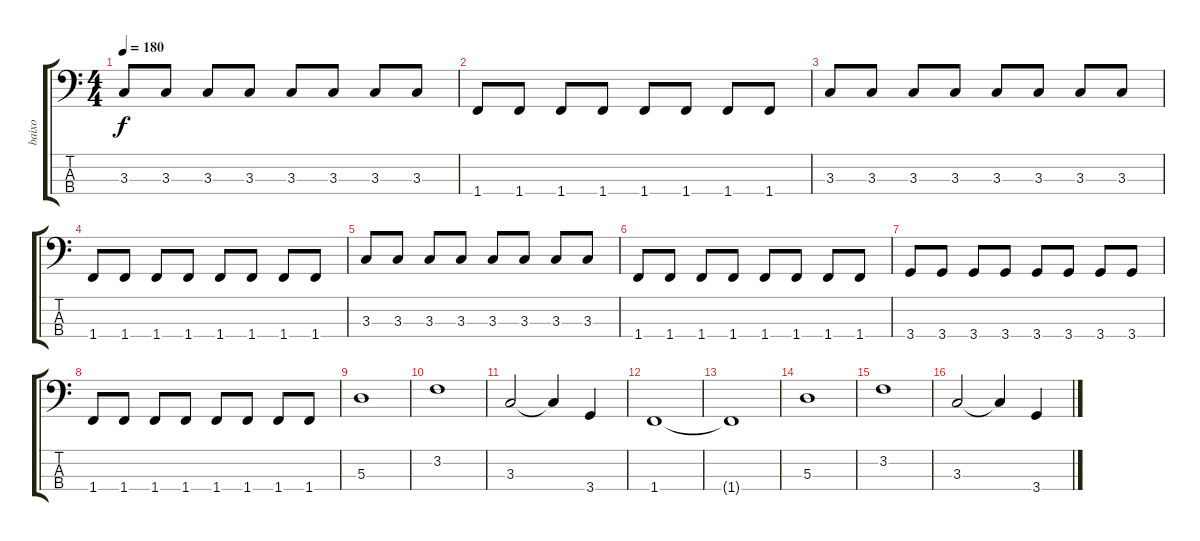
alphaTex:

\track ("baixo" "baixo") {instrument electricbasspick}
\staff {score tabs}
\tuning (G2 D2 A1 E1) {hide}
\ts (4 4)
\tempo 180
\clef f4
\ks c
3.3.8{dy f} 3.3.8 3.3.8 3.3.8 3.3.8 3.3.8 3.3.8 3.3.8 |
1.4.8 1.4.8 1.4.8 1.4.8 1.4.8 1.4.8 1.4.8 1.4.8 |
3.3.8 3.3.8 3.3.8 3.3.8 3.3.8 3.3.8 3.3.8 3.3.8 |
1.4.8 1.4.8 1.4.8 1.4.8 1.4.8 1.4.8 1.4.8 1.4.8 |
3.3.8 3.3.8 3.3.8 3.3.8 3.3.8 3.3.8 3.3.8 3.3.8 |
1.4.8 1.4.8 1.4.8 1.4.8 1.4.8 1.4.8 1.4.8 1.4.8 |
3.4.8 3.4.8 3.4.8 3.4.8 3.4.8 3.4.8 3.4.8 3.4.8 |
1.4.8 1.4.8 1.4.8 1.4.8 1.4.8 1.4.8 1.4.8 1.4.8 |
5.3.1 |
3.2.1 |
3.3.2 3.3{t}.4 3.4.4 |
1.4.1 |
1.4{t}.1 |
5.3.1 |
3.2.1 |
3.3.2 3.3{t}.4 3.4.4
